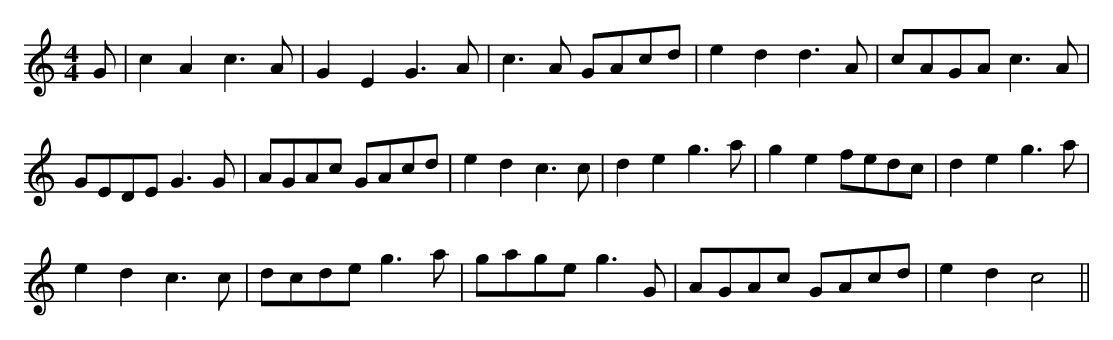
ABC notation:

X:1
M:4/4
K:C
G|c2A2c3A|G2E2G3A|c3A GAcd|e2d2 d3A|cAGA c3A|
GEDE G3G|AGAc GAcd|e2d2c3c|d2e2g3a|g2e2 fedc|d2e2g3a|
e2d2c3c|dcde g3a|gage g3G|AGAc GAcd|e2d2c4||
